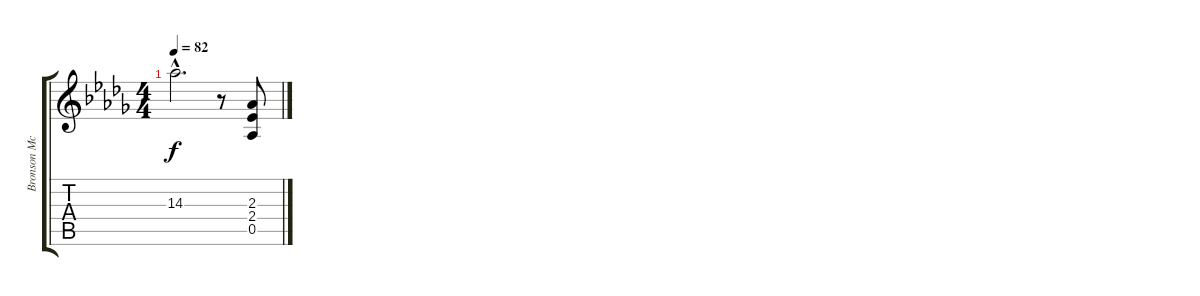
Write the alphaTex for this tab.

\track ("Bronson McDowall (Guitar)" "Bronson Mc") {instrument distortionguitar}
\staff {score tabs}
\tuning (Eb4 Bb3 Gb3 Db3 Ab2 Eb2) {hide}
\ts (4 4)
\tempo 82
\clef g2
\ks db
14.3{hac t}.2{d dy f} r.8 (2.3 2.4 0.5).8
